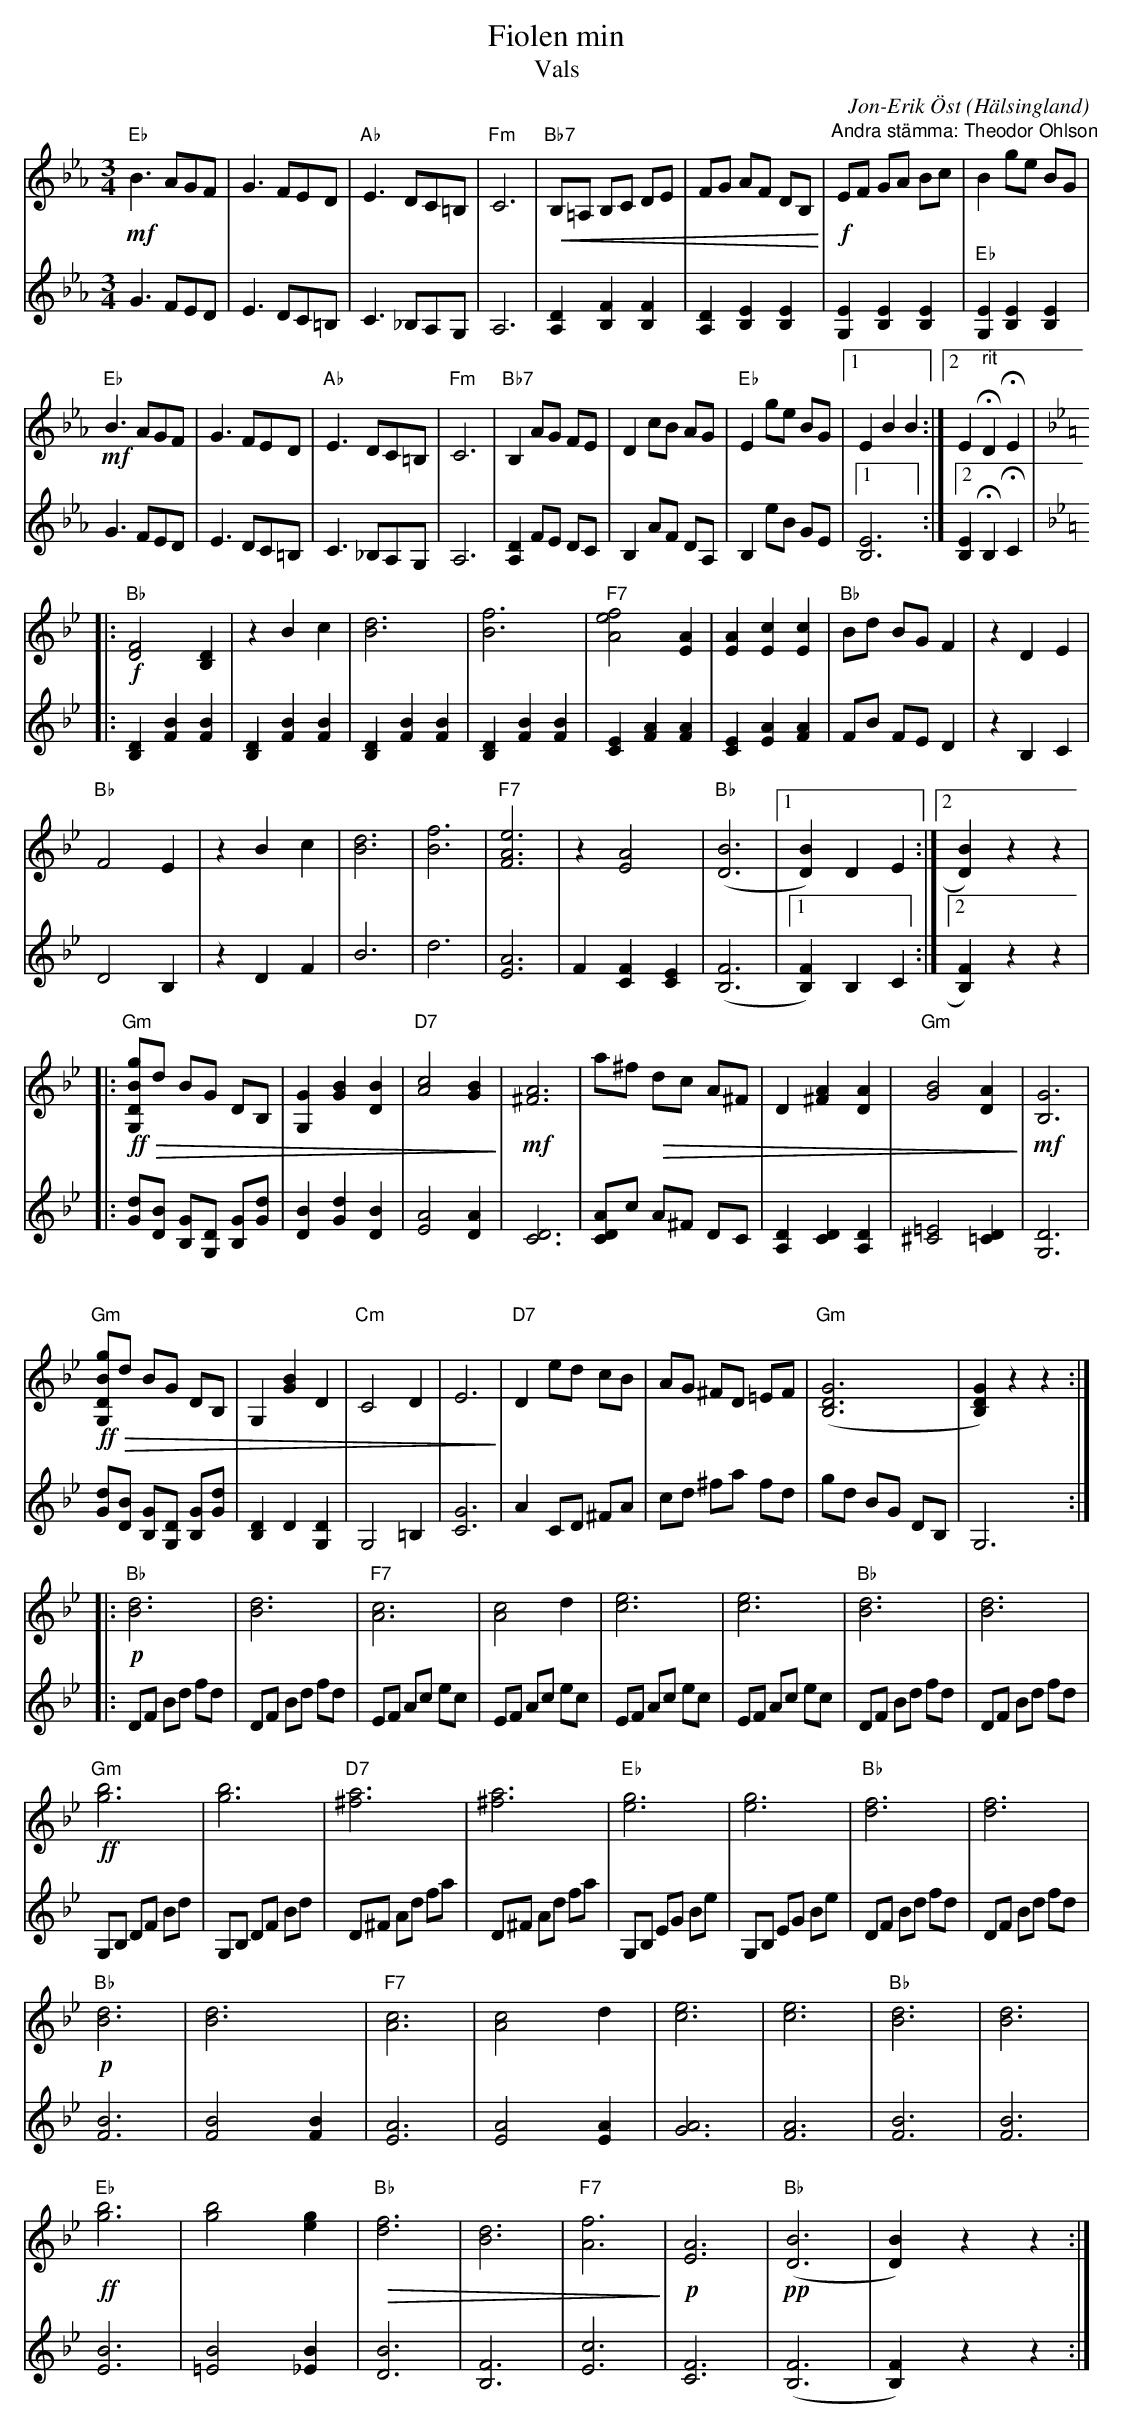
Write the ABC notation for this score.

X:1
T:Fiolen min
T:Vals
O:Hälsingland
C:Jon-Erik Öst
L:1/8
M:3/4
K:Eb
V:1
"Eb" !mf! B3 AGF | G3 FED | "Ab" E3 DC=B, | "Fm" C6 | "Bb7" !crescendo(! B,=A, B,C DE | FG AF DB, !crescendo)! | "^Andra stämma: Theodor Ohlson" !f! EF  GA Bc | B2 ge BG |
"Eb" !mf! B3 AGF | G3 FED | "Ab" E3 DC=B, | "Fm" C6 | "Bb7" B,2 AG FE | D2 cB AG | "Eb" E2 ge BG |1 E2 B2 B2 :|2 E2 "^rit" !fermata! D2 !fermata! E2 | [K: Bb]
|: "Bb" !f! [D4F4] [B,2D2] | z2 B2 c2 | [B6d6] | [B6f6] | "F7" [f4e4A4] [A2E2] | [A2E2] [c2E2][c2E2] | "Bb" Bd BG F2 | z2 D2 E2 |
"Bb" F4 E2 | z2 B2 c2 | [B6d6] | [B6f6] | "F7" [F6A6e6] | z2 [E4A4] | "Bb" ([B6D6] |1 [B2D2]) D2 E2 :|2 [B2D2]) z2 z2 |
|: "Gm" !ff! !diminuendo(! [G,DBg]d BG DB, | [G,2G2] [G2B2] [B2D2] | "D7" [A4c4] [G2B2] !diminuendo)! | !mf! [^F6A6] | a^f !diminuendo(! dc A^F | D2 [^F2A2] [A2D2] | "Gm" [G4B4] [A2D2] !diminuendo)! | !mf! [B,6G6] |
"Gm" !ff! !diminuendo(! [G,DBg]d BG DB, | G,2 [G2B2] D2 | "Cm" C4 D2 | E6 !diminuendo)! | "D7" D2 ed cB | AG ^FD =EF | "Gm" ([B,6D6G6] | [B,2D2G2]) z2 z2 :|
|: "Bb" !p! [d6B6] | [d6B6] | "F7" [c6A6] | [c4A4] d2 | [e6c6] | [e6c6] | "Bb" [d6B6] | [d6B6] |
"Gm" !ff! [b6g6] | [b6g6] | "D7" [a6^f6] | [a6^f6] | "Eb" [g6e6] | [g6e6] | "Bb" [f6d6] | [f6d6] |
"Bb" !p! [d6B6] | [d6B6] | "F7" [c6A6] | [c4A4] d2 | [e6c6] | [e6c6] | "Bb" [d6B6] | [d6B6] |
"Eb" !ff! [b6g6] | [b4g4] [e2g2] | "Bb" !diminuendo(! [f6d6] | [B6d6] | "F7" [A6f6]!diminuendo)! | !p! [A6E6] | "Bb" !pp! ([D6B6] | [D2B2]) z2 z2 :|
V:2
G3 FED | E3 DC=B, | C3 _B,A,G, | A,6 | [A,2D2] [B,2F2] [B,2F2] | [A,2D2] [B,2E2] [B,2E2] |  [G,2E2] [B,2E2][B,2E2] | "Eb"  [G,2E2] [B,2E2][B,2E2] |
G3 FED | E3 DC=B, | C3 _B,A,G, | A,6 | [A,2D2] FE DC | B,2 AF DA, | B,2 eB GE |1 [B,6E6] :|2 [B,2E2] !fermata! B,2 !fermata! C2 | [K: Bb]
|: [B,2D2] [F2B2] [F2B2] | [B,2D2] [F2B2] [F2B2] | [B,2D2] [F2B2] [F2B2] | [B,2D2] [F2B2] [F2B2] | [C2,E2] [F2A2] [F2A2] | [C2,E2] [E2A2] [F2A2] |FB FE D2 | z2 B,2 C2 |
D4 B,2 | z2 D2 F2 | B6 | d6 | [E6A6] | F2 [C2F2] [C2E2] | ([B,6F6] |1 [B,2F2]) B,2 C2 :|2 [B,2F2]) z2 z2 |
|: [dG][BD] [GB,][G,D] [B,G][dG] | [D2B2] [d2G2] [B2D2] | [A4E4] [A2D2] |[C6D6] | [CDA]c A^F DC | [A,2D2] [C2D2] [A,2D2] | [^C4=E4] [=C2D2] | [G,6D6] |
[dG][BD] [GB,][G,D] [B,G][dG] | [B,2D2] D2 [G,2D2] | G,4 =B,2 | [C6G6] | A2 CD ^FA | cd ^fa fd | gd BG DB, | G,6 :|
|: DF Bd fd | DF Bd fd | EF Ac ec | EF Ac ec | EF Ac ec | EF Ac ec | DF Bd fd | DF Bd fd |
G,B, DF Bd | G,B, DF Bd | D^F Ad fa | D^F Ad fa | G,B, EG Be | G,B, EG Be | DF Bd fd | DF Bd fd |
[F6B6] |[F4B4] [F2B2] | [E6A6] | [E4A4][E2A2] | [G6A6] | [F6A6] | [F6B6] | [F6B6] |
[E6B6] | [=E4B4] [_E2B2] | [D6B6] | [F6B,6] | [E6c6] | [F6C6] | ([B,6F6] | [B,2F2]) z2 z2 :|
